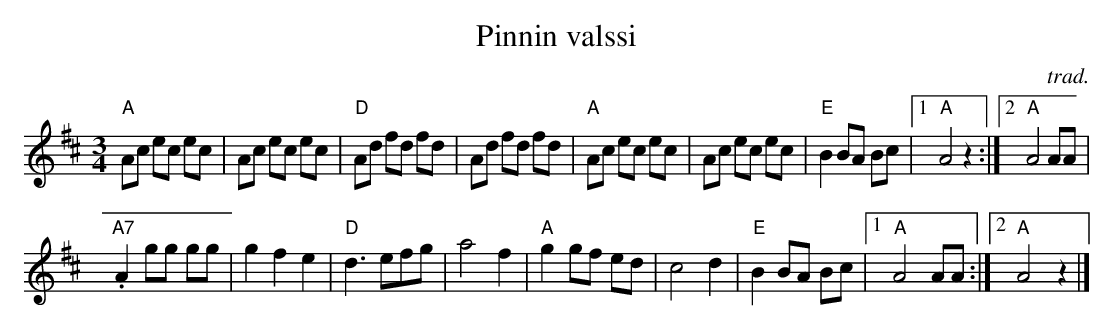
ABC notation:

X:1
T:Pinnin valssi
C:trad.
M:3/4
L:1/8
K:A mix
"A" Ac ec ec | Ac ec ec | "D" Ad fd fd | Ad fd fd | "A" Ac ec ec | Ac ec ec | "E" B2 BA Bc |1 "A" A4 z2 :|2 "A" A4 AA |
"A7" .A2 gg gg | g2 f2 e2 | "D" d3 efg | a4 f2 | "A" g2 gf ed | c4 d2 | "E" B2 BA Bc |1 "A" A4 AA :|2 "A" A4 z2 |]
